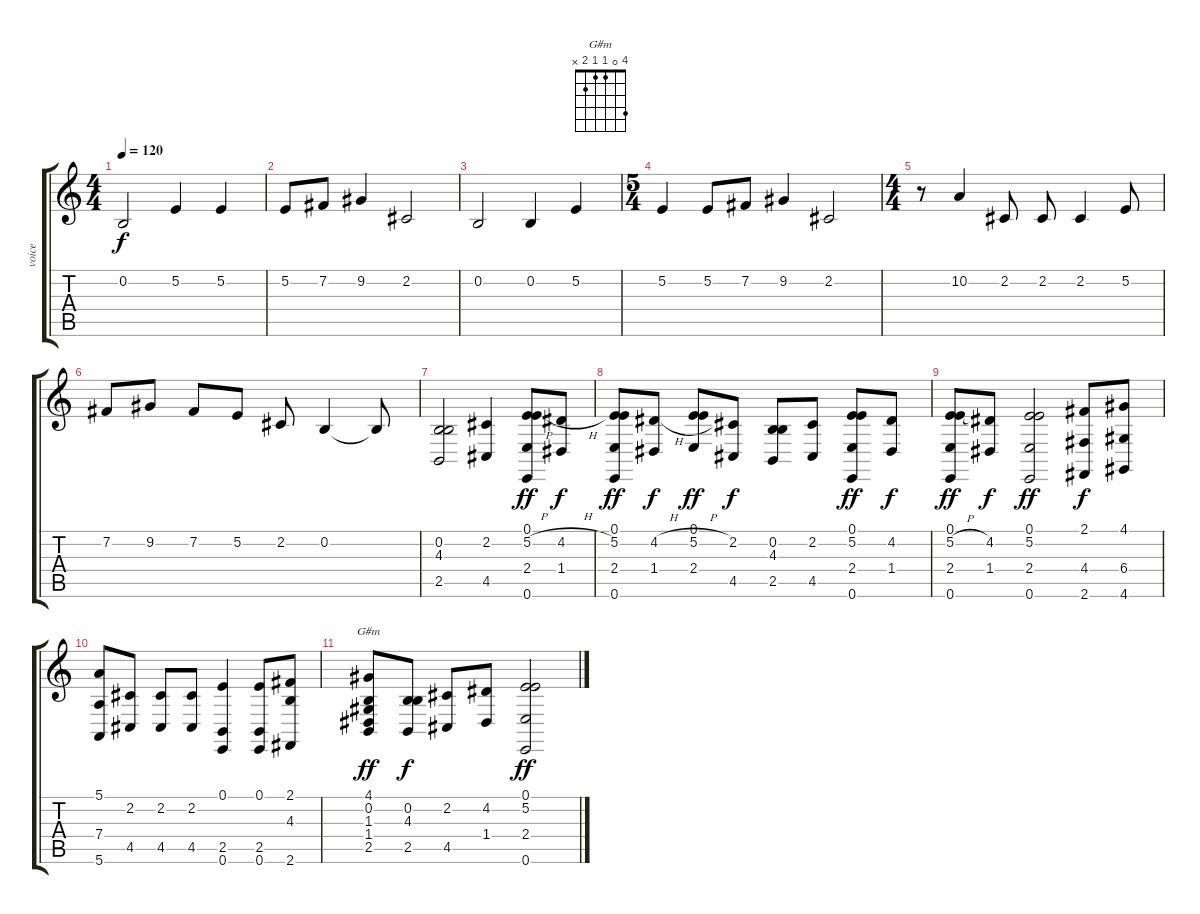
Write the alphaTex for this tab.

\track ("voice" "voice") {instrument synthvoice}
\staff {score tabs}
\tuning (E4 B3 G3 D3 A2 E2) {hide}
\chord ("G#m" 4 0 1 1 2 x)
\ts (4 4)
\tempo 120
\clef g2
\ks c
0.2.2{dy f instrument synthvoice} 5.2.4 5.2.4 |
5.2.8 7.2.8 9.2.4 2.2.2 |
0.2.2 0.2.4 5.2.4 |
\ts (5 4)
5.2.4 5.2.8 7.2.8 9.2.4 2.2.2 |
\ts (4 4)
r.8 10.2.4 2.2.8 2.2.8 2.2.4 5.2.8 |
7.2.8 9.2.8 7.2.8 5.2.8 2.2.8 0.2.4 0.2{t}.8 |
(0.2 4.3 2.5).2 (2.2 4.5).4 (0.1 5.2{h} 2.4 0.6).8{dy ff} (4.2{h} 1.4).8{dy f} |
(0.1 5.2 2.4 0.6).8{dy ff} (4.2{h} 1.4).8{dy f} (0.1 5.2{h} 2.4).8{dy ff} (2.2 4.5).8{dy f} (0.2 4.3 2.5).8 (2.2 4.5).8 (0.1 5.2 2.4 0.6).8{dy ff} (4.2 1.4).8{dy f} |
(0.1 5.2{h} 2.4 0.6).8{dy ff} (4.2 1.4).8{dy f} (0.1 5.2 2.4 0.6).2{dy ff} (2.1 4.4 2.6).8{dy f} (4.1 6.4 4.6).8 |
(5.1 7.4 5.6).8 (2.2 4.5).8 (2.2 4.5).8 (2.2 4.5).8 (0.1 2.5 0.6).4 (0.1 2.5 0.6).8 (2.1 4.3 2.6).8 |
(4.1 0.2 1.3 1.4 2.5).8{ch "G#m" dy ff} (0.2 4.3 2.5).8{dy f} (2.2 4.5).8 (4.2 1.4).8 (0.1 5.2 2.4 0.6).2{dy ff}
